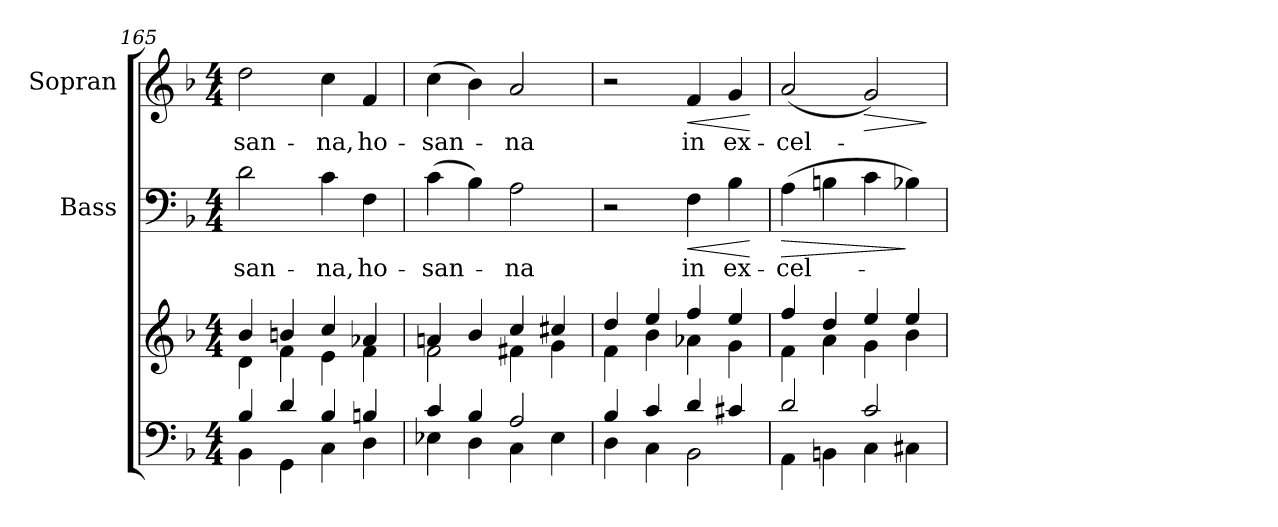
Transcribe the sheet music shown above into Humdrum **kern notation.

**kern	**kern	**kern	**text	**dynam	**kern	**text	**dynam
*part3	*part3	*part2	*part2	*part2	*part1	*part1	*part1
*staff4	*staff3	*staff2	*staff2	*staff2	*staff1	*staff1	*staff1
*	*	*I"Bass	*	*	*I"Sopran	*	*
*	*	*I'B.	*	*	*I'S.	*	*
!!LO:LB:g=z
*clefF4	*clefG2	*clefF4	*	*	*clefG2	*	*
*k[b-]	*k[b-]	*k[b-]	*	*	*k[b-]	*	*
*F:	*F:	*F:	*	*	*F:	*	*
*M4/4	*M4/4	*M4/4	*	*	*M4/4	*	*
=165	=165	=165	=165	=165	=165	=165	=165
*^	*^	*	*	*	*	*	*
!	!	!	!	!	!LO:LY:b	!	!	!LO:LY:b	!
4B-/	4BB-\	4b-/	4d\	2d\	-san-	.	2dd\	-san-	.
4d/	4GG\	4bn/	4f\	.	.	.	.	.	.
!	!	!	!	!	!LO:LY:b	!	!	!LO:LY:b	!
4B-/	4C\	4cc/	4e\	4c\	-na,	.	4cc\	-na,	.
!	!	!	!	!	!LO:LY:b	!	!	!LO:LY:b	!
4Bn/	4D\	4a-X/	4f\	4F\	ho-	.	4f/	ho-	.
=166	=166	=166	=166	=166	=166	=166	=166	=166	=166
!	!	!	!	!	!LO:LY:b	!	!	!LO:LY:b	!
4c/	4E-X\	4an/	2f\	(>4c\	-san-	.	(>4cc\	-san-	.
4B-/	4D\	4b-/	.	4B-\)	.	.	4b-\)	.	.
!	!	!	!	!	!LO:LY:b	!	!	!LO:LY:b	!
2A/	4C\	4cc/	4f#X\	2A\	-na	.	2a/	-na	.
.	4E-\	4cc#X/	4g\	.	.	.	.	.	.
=167	=167	=167	=167	=167	=167	=167	=167	=167	=167
4B-/	4D\	4dd/	4f\	2r	.	.	2r	.	.
4c/	4C\	4ee/	4b-\	.	.	.	.	.	.
!	!	!	!	!	!LO:LY:b	!LO:HP:b	!	!LO:LY:b	!LO:HP:b
4d/	2BB-\	4ff/	4a-X\	4F\	in	<	4f/	in	<
!	!	!	!	!	!LO:LY:b	!	!	!LO:LY:b	!
4c#X/	.	4ee/	4g\	4B-\	ex-	.	4g/	ex-	.
*v	*v	*	*	*	*	*	*	*	*
*	*v	*v	*	*	*	*	*	*
.	.	.	.	[	.	.	[
=168	=168	=168	=168	=168	=168	=168	=168
*^	*^	*	*	*	*	*	*
!	!	!	!	!	!LO:LY:b	!LO:HP:b	!	!LO:LY:b	!
2d/	4AA\	4ff/	4f\	(>4A\	-cel-	>	(<2a/	-cel-	.
.	4BBn\	4dd/	4a\	4Bn\	.	.	.	.	.
!	!	!	!	!	!	!	!	!	!LO:HP:b
2c/	4C\	4ee/	4g\	4c\	.	.	2g/)	.	>
.	4C#X\	4ee/	4b-\	4B-X\)	.	]	.	.	.
*v	*v	*	*	*	*	*	*	*	*
*	*v	*v	*	*	*	*	*	*
.	.	.	.	.	.	.	]
=	=	=	=	=	=	=	=
*-	*-	*-	*-	*-	*-	*-	*-
